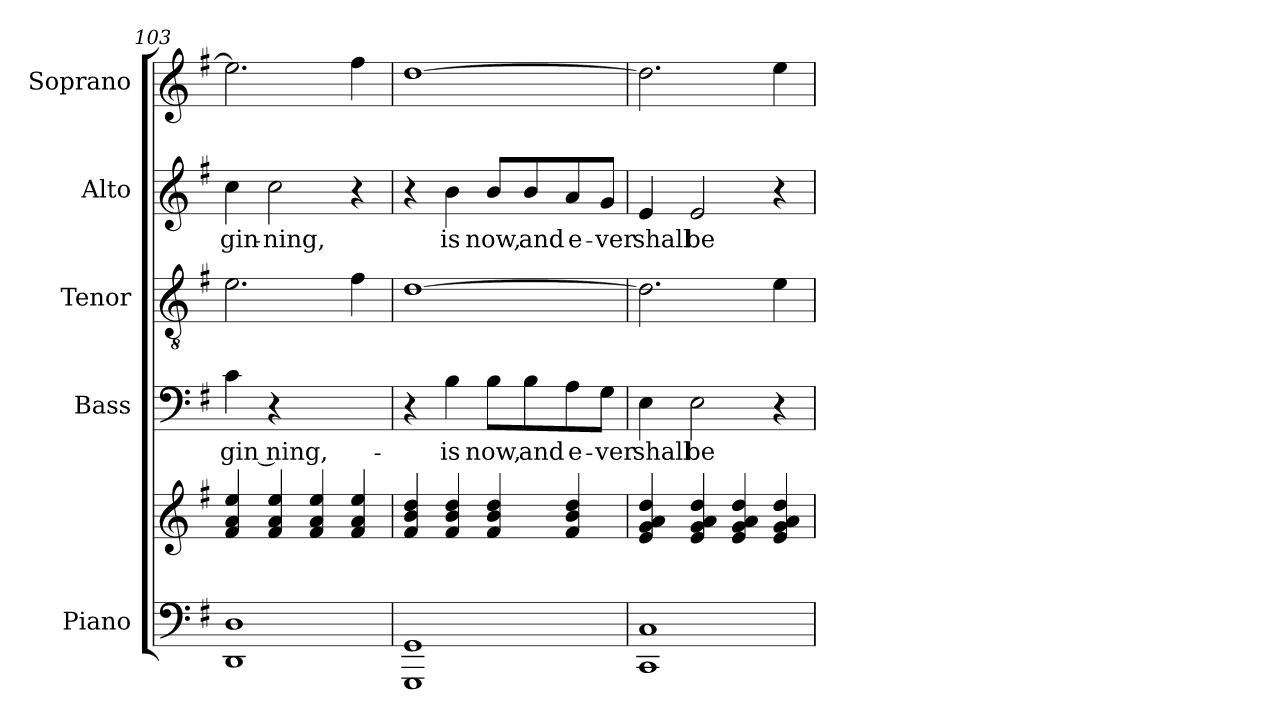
**kern	**kern	**kern	**text	**kern	**kern	**text	**kern
*part5	*part5	*part4	*part4	*part3	*part2	*part2	*part1
*staff6	*staff5	*staff4	*staff4	*staff3	*staff2	*staff2	*staff1
*I"Piano	*	*I"Bass	*	*I"Tenor	*I"Alto	*	*I"Soprano
*	*	*I'B.	*	*I'T.	*I'A.	*	*I'S.
*clefF4	*clefG2	*clefF4	*	*clefGv2	*clefG2	*	*clefG2
*k[f#]	*k[f#]	*k[f#]	*	*k[f#]	*k[f#]	*	*k[f#]
*G:	*G:	*G:	*	*G:	*G:	*	*G:
=103	=103	=103	=103	=103	=103	=103	=103
!	!	!	!LO:LY:b:cj	!	!	!LO:LY:b:cj	!
1D 1DD	4f#/ 4a/ 4ee/	4c\	-gin ning,-	2.e\	4cc\	-gin-	2.ee\]
!	!	!	!	!	!	!LO:LY:b:cj	!
.	4ee/ 4a/ 4f#/	4r	.	.	2cc\	-ning,	.
.	4a/ 4f#/ 4ee/	2ryy	.	.	.	.	.
.	4a/ 4ee/ 4f#/	.	.	4f#\	4r	.	4ff#\
=104	=104	=104	=104	=104	=104	=104	=104
1GG 1GGG	4f#/ 4b/ 4dd/	4r	.	[>1d	4r	.	[>1dd
!	!	!	!LO:LY:b:cj	!	!	!LO:LY:b:cj	!
.	4dd/ 4b/ 4f#/	4B\	-is	.	4b\	is	.
!	!	!	!LO:LY:b:cj	!	!	!LO:LY:b:cj	!
.	4b/ 4f#/ 4dd/	8B\L	now,	.	8b/L	now,	.
!	!	!	!LO:LY:b:cj	!	!	!LO:LY:b:cj	!
.	.	8B\	and	.	8b/	and	.
!	!	!	!LO:LY:b:cj	!	!	!LO:LY:b:cj	!
.	4b/ 4dd/ 4f#/	8A\	e-	.	8a/	e-	.
!	!	!	!LO:LY:b:cj	!	!	!LO:LY:b:cj	!
.	.	8G\J	-ver	.	8g/J	-ver	.
=105	=105	=105	=105	=105	=105	=105	=105
!	!	!	!LO:LY:b:cj	!	!	!LO:LY:b:cj	!
1C 1CC	4e/ 4g/ 4dd/ 4a/	4E\	shall	2.d\]	4e/	shall	2.dd\]
!	!	!	!LO:LY:b:cj	!	!	!LO:LY:b:cj	!
.	4dd/ 4e/ 4g/ 4a/	2E\	be	.	2e/	be	.
.	4g/ 4e/ 4dd/ 4a/	.	.	.	.	.	.
.	4e/ 4dd/ 4g/ 4a/	4r	.	4e\	4r	.	4ee\
=	=	=	=	=	=	=	=
*-	*-	*-	*-	*-	*-	*-	*-
